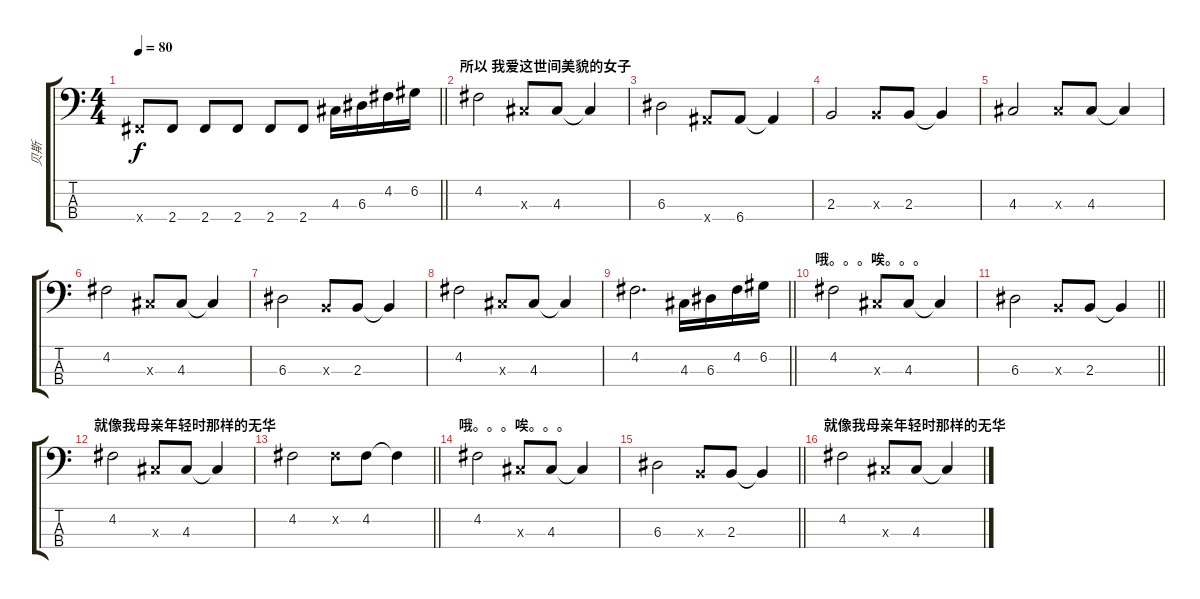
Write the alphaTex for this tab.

\track ("贝斯" "贝斯") {instrument electricbassfinger}
\staff {score tabs}
\tuning (G2 D2 A1 E1) {hide}
\ts (4 4)
\section ("" "")
\tempo 80
\clef f4
\barLineRight lightlight
\ks c
2.4{x}.8{dy f} 2.4.8 2.4.8 2.4.8 2.4.8 2.4.8 4.3.16 6.3.16 4.2.16 6.2.16 |
\section ("" "所以 我爱这世间美貌的女子")
4.2.2 4.3{x}.8 4.3.8 4.3{t}.4 |
6.3.2 6.4{x}.8 6.4.8 6.4{t}.4 |
2.3.2 2.3{x}.8 2.3.8 2.3{t}.4 |
4.3.2 4.3{x}.8 4.3.8 4.3{t}.4 |
4.2.2 4.3{x}.8 4.3.8 4.3{t}.4 |
6.3.2 2.3{x}.8 2.3.8 2.3{t}.4 |
4.2.2 4.3{x}.8 4.3.8 4.3{t}.4 |
\barLineRight lightlight
4.2.2{d} 4.3.16 6.3.16 4.2.16 6.2.16 |
\section ("" "哦。。。唉。。。")
4.2.2 4.3{x}.8 4.3.8 4.3{t}.4 |
\barLineRight lightlight
6.3.2 2.3{x}.8 2.3.8 2.3{t}.4 |
\section ("" "就像我母亲年轻时那样的无华")
4.2.2 4.3{x}.8 4.3.8 4.3{t}.4 |
\barLineRight lightlight
4.2.2 4.2{x}.8 4.2.8 4.2{t}.4 |
\section ("" "哦。。。唉。。。")
4.2.2 4.3{x}.8 4.3.8 4.3{t}.4 |
\barLineRight lightlight
6.3.2 2.3{x}.8 2.3.8 2.3{t}.4 |
\section ("" "就像我母亲年轻时那样的无华")
4.2.2 4.3{x}.8 4.3.8 4.3{t}.4
